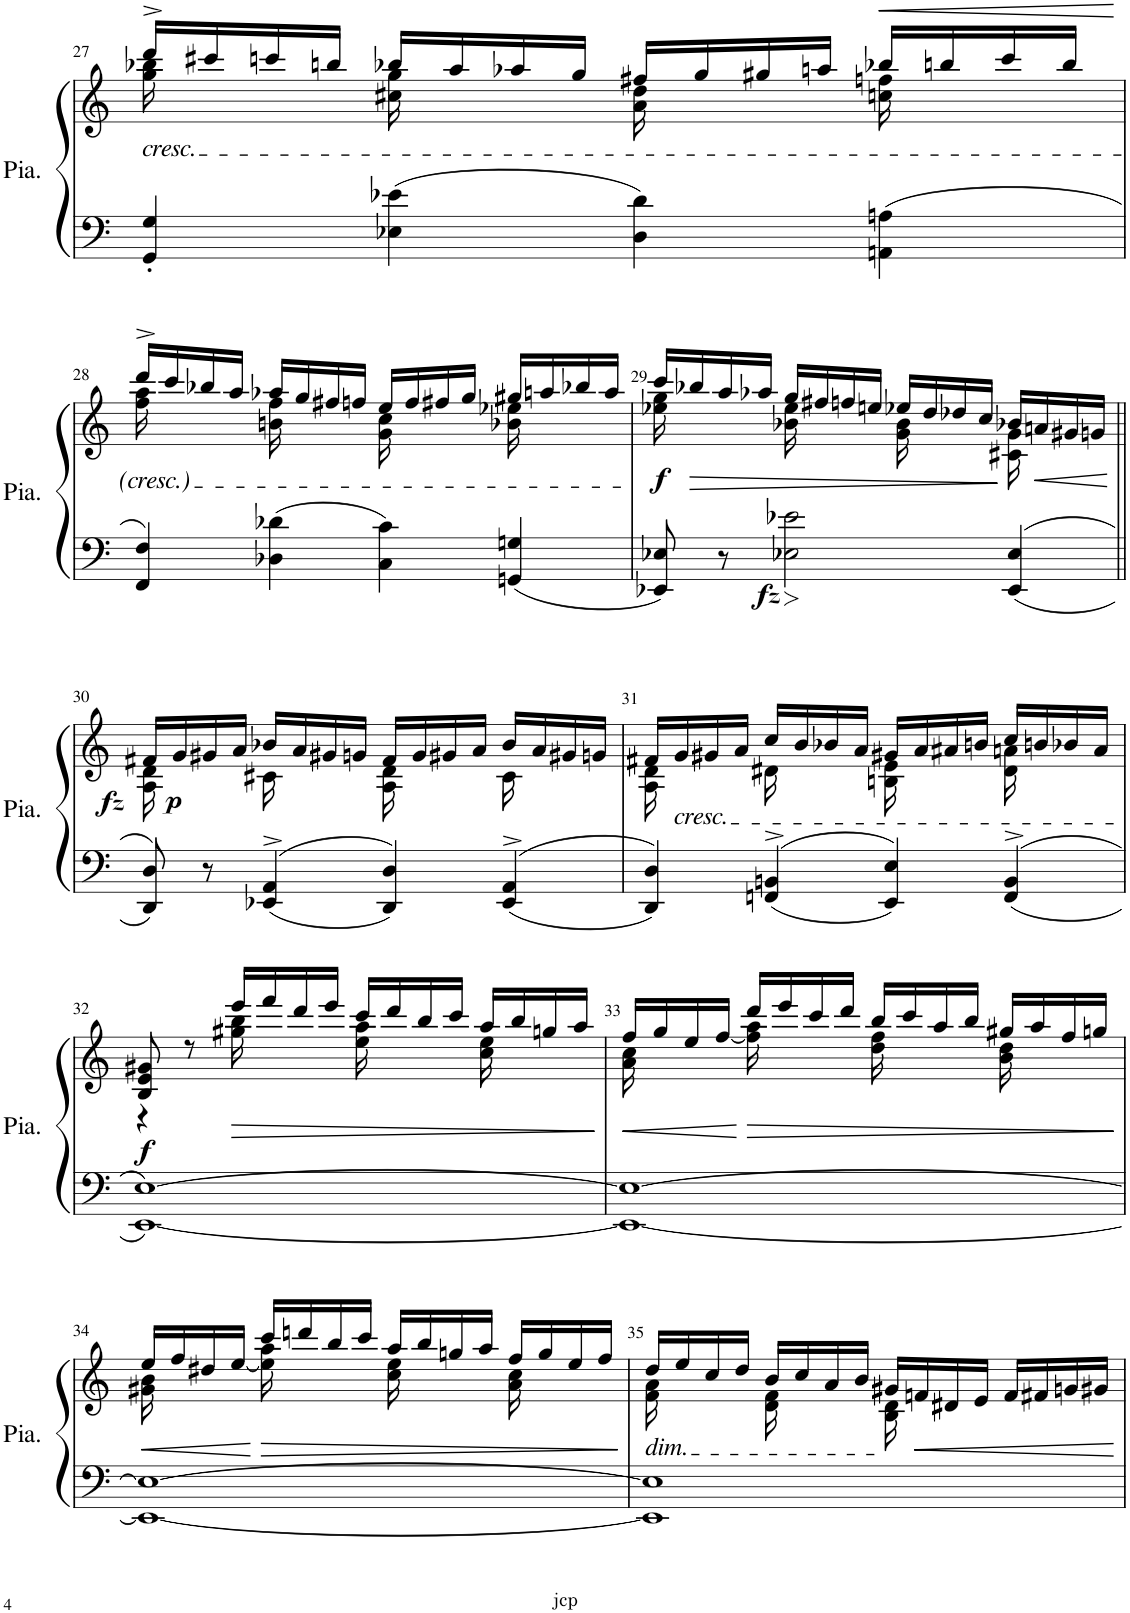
**kern	**kern	**dynam
*part1	*part1	*part1
*staff2	*staff1	*staff1/2
*I"Piano	*	*
*I'Pia.	*	*
!!LO:PB:g=z
*clefF4	*clefG2	*
*k[]	*k[]	*
*M4/4	*M4/4	*
*met(c)	*met(c)	*
=27	=27	=27
*	*^	*
!	!LO:TX:b:i:t=cresc.	!	!
4GG/' 4G/'	16ddd^/LL	16gg\ 16bb-X\	.
.	16ccc#X/	8.ryy	.
.	16cccn/	.	.
.	16bbn/JJ	.	.
4E-X\ 4e-X\	16bb-X/LL	16cc#X\ 16gg\	.
.	16aa/	8.ryy	.
.	16aa-X/	.	.
.	16gg/JJ	.	.
4D\ 4d\	16ff#X/LL	16a\ 16dd\	.
.	16gg/	8.ryy	.
.	16gg#X/	.	.
.	16aan/JJ	.	.
!	!	!	!LO:HP:b
4AAn\ 4An\	16bb-X/LL	16ccn\ 16ffn\	<
.	16bbn/	8.ryy	.
.	16ccc/	.	.
.	16bb/JJ	.	.
*	*v	*v	*
.	.	[
!!LO:LB:g=z
=28	=28	=28
*	*^	*
4FF/ 4F/	16ddd^/LL	16ff\ 16aa\	.
.	16ccc/	8.ryy	.
.	16bb-X/	.	.
.	16aa/JJ	.	.
4D-X\ 4d-X\	16aa-X/LL	16bn\ 16ff\	.
.	16gg/	8.ryy	.
.	16ff#X/	.	.
.	16ffn/JJ	.	.
4C\ 4c\	16ee/LL	16g\ 16cc\	.
.	16ff/	8.ryy	.
.	16ff#X/	.	.
.	16gg/JJ	.	.
4GGn/ 4Gn/	16gg#X/LL	16b-X\ 16ee-X\	.
.	16aan/	8.ryy	.
.	16bb-X/	.	.
.	16aa/JJ	.	.
=29	=29	=29	=29
!	!	!	!LO:DY:b
8EE-X/ 8E-X/	16ccc/LL	16ee-X\ 16gg\	f
!	!	!	!LO:HP:b
.	16bb-X/	8.ryy	>
8r	16aa/	.	.
.	16aa-X/JJ	.	.
!	!	!	!LO:DY:b=2
2E-X\< 2e-X\<	16gg/LL	16b-X\ 16ee-\	fz
.	16ff#X/	8.ryy	.
.	16ffn/	.	.
.	16een/JJ	.	.
.	16ee-X/LL	16g\ 16b-\	.
.	16dd/	8.ryy	.
.	16dd-X/	.	.
.	16cc/JJ	.	.
4EE-/ 4E-/	16b-X/LL	16c#X\ 16g\	]
!	!	!	!LO:HP:b
.	16an/	8.ryy	<
.	16g#X/	.	.
.	16gn/JJ	.	.
*	*v	*v	*
.	.	[
!!LO:LB:g=z
=30||	=30||	=30||
*	*^	*
!	!	!	!LO:DY:b
8DD/ 8D/	16f#X/LL	16A\ 16d\	fz
!	!	!	!LO:DY:b
.	16g/	8.ryy	p
8r	16g#X/	.	.
.	16a/JJ	.	.
4EE-X/^> 4AA/^>	16b-X/LL	16c#X\	.
.	16a/	8.ryy	.
.	16g#X/	.	.
.	16gn/JJ	.	.
4DD/ 4D/	16f#/LL	16A\ 16d\	.
.	16g/	8.ryy	.
.	16g#X/	.	.
.	16a/JJ	.	.
4EE-/^> 4AA/^>	16b-/LL	16c#\	.
.	16a/	8.ryy	.
.	16g#X/	.	.
.	16gn/JJ	.	.
=31	=31	=31	=31
4DD/ 4D/	16f#X/LL	16A\ 16d\	.
!	!LO:TX:b:i:t=cresc.	!	!
.	16g/	8.ryy	.
.	16g#X/	.	.
.	16a/JJ	.	.
4FFn/^> 4BBn/^>	16cc/LL	16d#X\	.
.	16b/	8.ryy	.
.	16b-X/	.	.
.	16a/JJ	.	.
4EE/ 4E/	16g#X/LL	16Bn\ 16e\	.
.	16a/	8.ryy	.
.	16a#X/	.	.
.	16bn/JJ	.	.
4FF/^> 4BB/^>	16cc/LL	16d#\ 16an\	.
.	16bn/	8.ryy	.
.	16b-X/	.	.
.	16a/JJ	.	.
!!LO:LB:g=z	!!
=32	=32	=32	=32
!	!	!	!LO:DY:b
[1EE [1E	8B/ 8e/ 8g#X/	4r	f
.	8r	.	.
!	!	!	!LO:HP:b
.	16eee/LL	16gg#X\ 16bb\	>
.	16fff/	8.ryy	.
.	16ddd/	.	.
.	16eee/JJ	.	.
.	16ccc/LL	16ee\ 16aa\	.
.	16ddd/	8.ryy	.
.	16bb/	.	.
.	16ccc/JJ	.	.
.	16aa/LL	16cc\ 16ee\	.
.	16bb/	8.ryy	.
.	16ggn/	.	.
.	16aa/JJ	.	.
*	*v	*v	*
.	.	]
=33	=33	=33
!	!	!LO:HP:b
*	*^	*
1EE_ 1E_	16ff/LL	16a\ 16cc\	<
.	16gg/	8.ryy	.
.	16ee/	.	.
.	[<16ff/JJ	.	.
!	!	!	!LO:HP:n=1:b
.	16ddd/LL	16ff\] 16aa\	[ >
.	16eee/	8.ryy	.
.	16ccc/	.	.
.	16ddd/JJ	.	.
.	16bb/LL	16dd\ 16ff\	.
.	16ccc/	8.ryy	.
.	16aa/	.	.
.	16bb/JJ	.	.
.	16gg#X/LL	16b\ 16dd\	.
.	16aa/	8.ryy	.
.	16ff/	.	.
.	16ggn/JJ	.	.
*	*v	*v	*
.	.	]
!!LO:LB:g=z
=34	=34	=34
!	!	!LO:HP:b
*	*^	*
1EE_ 1E_	16ee/LL	16g#X\ 16b\	<
.	16ff/	8.ryy	.
.	16dd#X/	.	.
.	[<16ee/JJ	.	.
!	!	!	!LO:HP:n=1:b
.	16ccc/LL	16ee\] 16aa\	[ >
.	16dddn/	8.ryy	.
.	16bb/	.	.
.	16ccc/JJ	.	.
.	16aa/LL	16cc\ 16ee\	.
.	16bb/	8.ryy	.
.	16ggn/	.	.
.	16aa/JJ	.	.
.	16ff/LL	16a\ 16cc\	.
.	16gg/	8.ryy	.
.	16ee/	.	.
.	16ff/JJ	.	.
*	*v	*v	*
.	.	]
=35	=35	=35
*	*^	*
!	!LO:TX:b:i:t=dim.	!	!
1EE] 1E]	16dd/LL	16f\ 16a\	.
.	16ee/	8.ryy	.
.	16cc/	.	.
.	16dd/JJ	.	.
.	16b/LL	16d\ 16f\	.
.	16cc/	8.ryy	.
.	16a/	.	.
.	16b/JJ	.	.
.	16g#X/LL	16B\ 16d\	.
!	!	!	!LO:HP:b
.	16fn/	4..ryy	<
.	16d#X/	.	.
.	16e/JJ	.	.
.	16f/LL	.	.
.	16f#X/	.	.
.	16gn/	.	.
.	16g#X/JJ	.	.
*	*v	*v	*
.	.	[
=	=	=
*-	*-	*-
